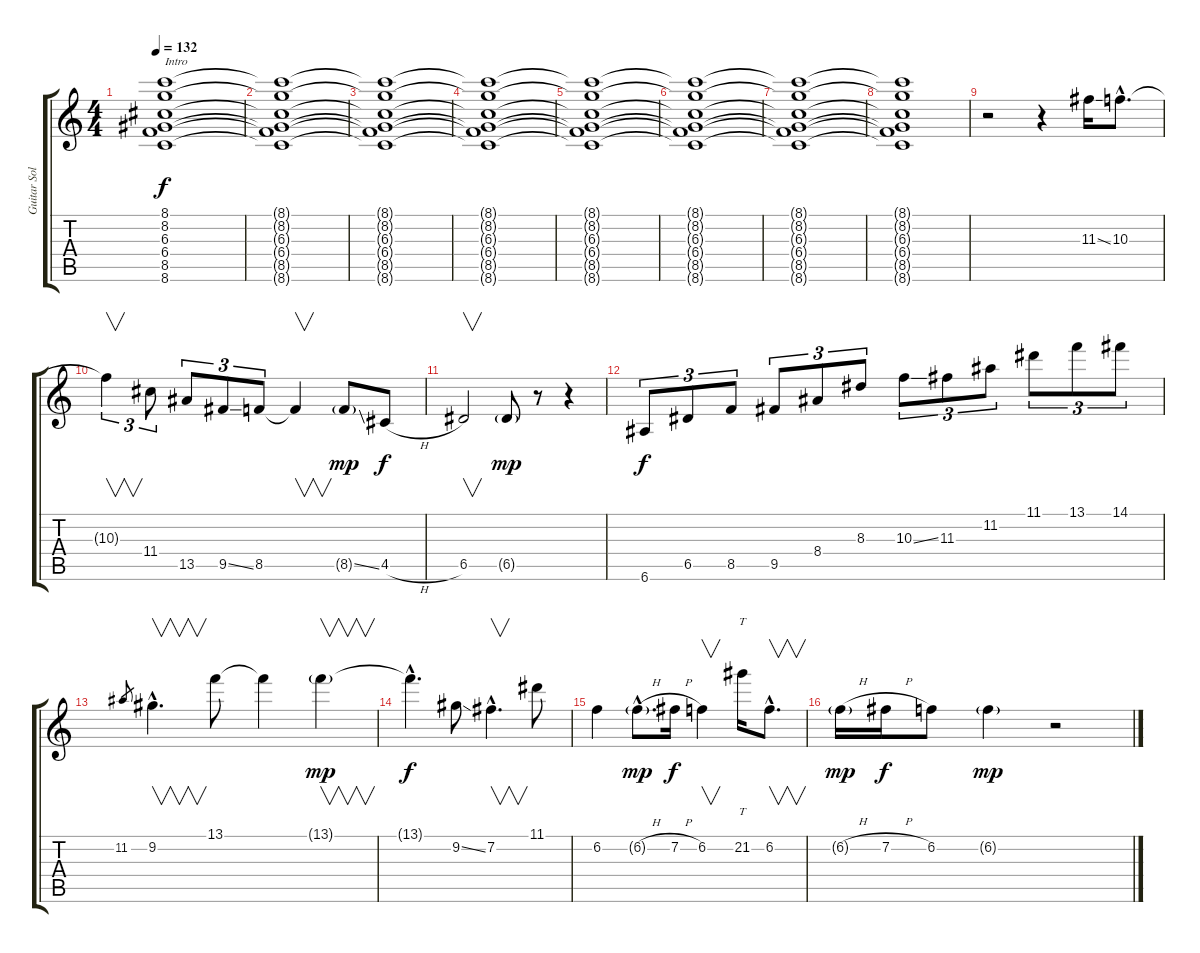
\track ("Guitar Solo" "Guitar Sol") {instrument overdrivenguitar}
\staff {score tabs}
\tuning (E4 B3 G3 D3 A2 E2) {hide}
\ts (4 4)
\tempo 132
\clef g2
\ks c
(8.1 8.2 6.3 6.4 8.5 8.6).1{txt "Intro" dy f instrument overdrivenguitar} |
(8.1{t} 8.2{t} 6.3{t} 6.4{t} 8.5{t} 8.6{t}).1 |
(8.1{t} 8.2{t} 6.3{t} 6.4{t} 8.5{t} 8.6{t}).1 |
(8.1{t} 8.2{t} 6.3{t} 6.4{t} 8.5{t} 8.6{t}).1 |
(8.1{t} 8.2{t} 6.3{t} 6.4{t} 8.5{t} 8.6{t}).1 |
(8.1{t} 8.2{t} 6.3{t} 6.4{t} 8.5{t} 8.6{t}).1 |
(8.1{t} 8.2{t} 6.3{t} 6.4{t} 8.5{t} 8.6{t}).1 |
(8.1{t} 8.2{t} 6.3{t} 6.4{t} 8.5{t} 8.6{t}).1 |
r.2 r.4 11.3{ss}.16 10.3{hac}.8{d} |
10.3{t}.4{v tu (3 2)} 11.4.8{tu (3 2)} 13.5.8{tu (3 2)} 9.5{ss}.8{tu (3 2)} 8.5.8{tu (3 2)} 8.5{t}.4{v} 8.5{ss g}.8{dy mp} 4.5{h}.8{dy f} |
6.5.2{v} 6.5{g}.8{dy mp} r.8 r.4 |
6.6.8{tu (3 2) dy f} 6.5.8{tu (3 2)} 8.5.8{tu (3 2)} 9.5.8{tu (3 2)} 8.4.8{tu (3 2)} 8.3.8{tu (3 2)} 10.3{ss}.8{tu (3 2)} 11.3.8{tu (3 2)} 11.2.8{tu (3 2)} 11.1.8{tu (3 2)} 13.1.8{tu (3 2)} 14.1.8{tu (3 2)} |
11.2.8{gr} 9.2{hac}.4{v d} 13.1.8 13.1{t}.4 13.1{g}.4{v dy mp} |
13.1{hac t}.4{d dy f} 9.2{ss}.8 7.2{hac}.4{v d} 11.1.8 |
6.2.4 6.2{h g hac}.8{d dy mp} 7.2{h}.16{dy f} 6.2.4{v} 21.2.16{tt} 6.2{hac}.8{v d} |
6.2{h g}.16{dy mp} 7.2{h}.16{dy f} 6.2.8 6.2{g}.4{dy mp} r.2
